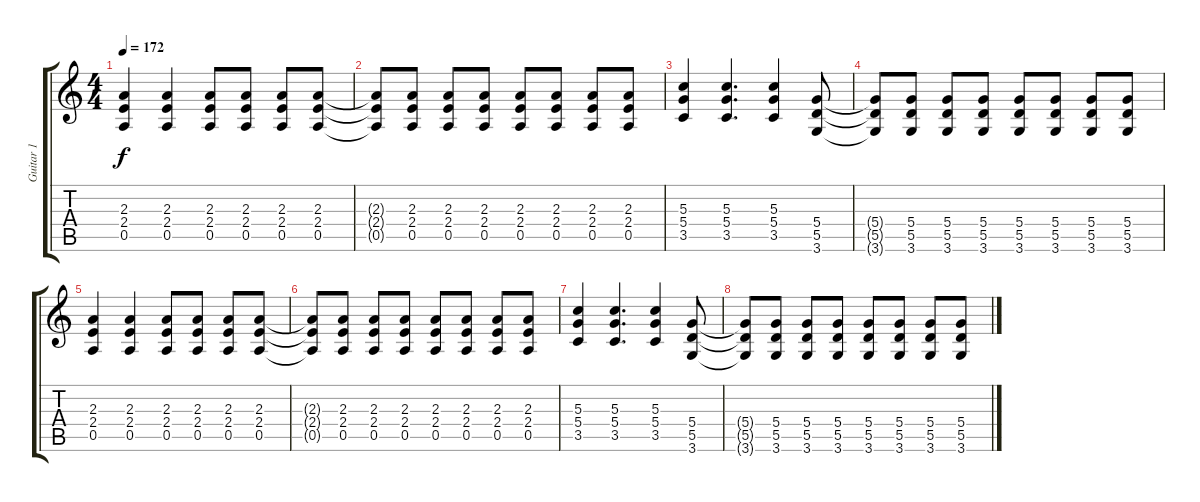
\track ("Guitar 1" "Guitar 1") {instrument distortionguitar}
\staff {score tabs}
\tuning (E4 B3 G3 D3 A2 E2) {hide}
\ts (4 4)
\tempo 172
\clef g2
\ks c
(2.3 2.4 0.5).4{dy f volume 2} (2.3 2.4 0.5).4 (2.3 2.4 0.5).8 (2.3 2.4 0.5).8 (2.3 2.4 0.5).8 (2.3 2.4 0.5).8 |
(2.3{t} 2.4{t} 0.5{t}).8 (2.3 2.4 0.5).8 (2.3 2.4 0.5).8 (2.3 2.4 0.5).8 (2.3 2.4 0.5).8 (2.3 2.4 0.5).8 (2.3 2.4 0.5).8 (2.3 2.4 0.5).8 |
(5.3 5.4 3.5).4 (5.3 5.4 3.5).4{d} (5.3 5.4 3.5).4 (5.4 5.5 3.6).8 |
(5.4{t} 5.5{t} 3.6{t}).8 (5.4 5.5 3.6).8 (5.4 5.5 3.6).8 (5.4 5.5 3.6).8 (5.4 5.5 3.6).8 (5.4 5.5 3.6).8 (5.4 5.5 3.6).8 (5.4 5.5 3.6).8 |
(2.3 2.4 0.5).4{volume 0} (2.3 2.4 0.5).4 (2.3 2.4 0.5).8 (2.3 2.4 0.5).8 (2.3 2.4 0.5).8 (2.3 2.4 0.5).8 |
(2.3{t} 2.4{t} 0.5{t}).8 (2.3 2.4 0.5).8 (2.3 2.4 0.5).8 (2.3 2.4 0.5).8 (2.3 2.4 0.5).8 (2.3 2.4 0.5).8 (2.3 2.4 0.5).8 (2.3 2.4 0.5).8 |
(5.3 5.4 3.5).4 (5.3 5.4 3.5).4{d} (5.3 5.4 3.5).4 (5.4 5.5 3.6).8 |
(5.4{t} 5.5{t} 3.6{t}).8 (5.4 5.5 3.6).8 (5.4 5.5 3.6).8 (5.4 5.5 3.6).8 (5.4 5.5 3.6).8 (5.4 5.5 3.6).8 (5.4 5.5 3.6).8 (5.4 5.5 3.6).8
